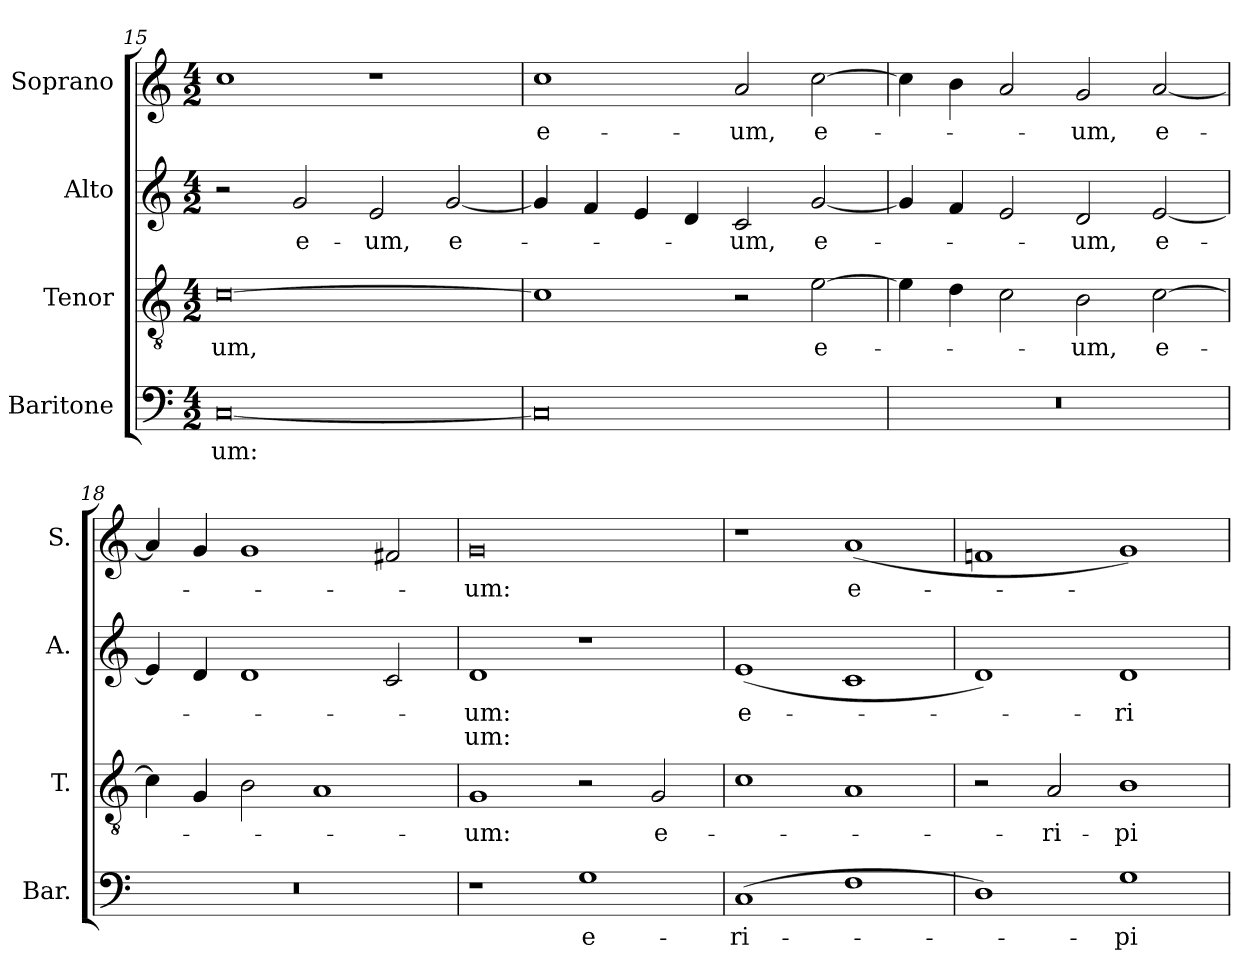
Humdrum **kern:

**kern	**text	**kern	**text	**kern	**text	**text	**kern	**text
*part4	*part4	*part3	*part3	*part2	*part2	*part2	*part1	*part1
*staff4	*staff4	*staff3	*staff3	*staff2	*staff2	*staff2	*staff1	*staff1
*I"Baritone	*	*I"Tenor	*	*I"Alto	*	*	*I"Soprano	*
*I'Bar.	*	*I'T.	*	*I'A.	*	*	*I'S.	*
!!LO:LB:g=z
*clefF4	*	*clefGv2	*	*clefG2	*	*	*clefG2	*
*	*	*ITrd7c12	*	*	*	*	*	*
*k[]	*	*k[]	*	*k[]	*	*	*k[]	*
*C:	*	*C:	*	*C:	*	*	*C:	*
*M4/2	*	*M4/2	*	*M4/2	*	*	*M4/2	*
=15	=15	=15	=15	=15	=15	=15	=15	=15
!	!LO:LY:b:color=#000000	!	!	!	!	!	!	!
!	!	!	!LO:LY:b:color=#000000	!	!	!	!	!
[0Ci	-um:	[0Ci	-um,	2r	.	.	1cci	.
!	!	!	!	!	!LO:LY:b:color=#000000	!	!	!
.	.	.	.	2gi/	e-	.	.	.
!	!	!	!	!	!LO:LY:b:color=#000000	!	!	!
.	.	.	.	2ei/	-um,	.	1r	.
!	!	!	!	!	!LO:LY:b:color=#000000	!	!	!
.	.	.	.	[2gi/	e-	.	.	.
=16	=16	=16	=16	=16	=16	=16	=16	=16
!	!	!	!	!	!	!	!	!LO:LY:b:color=#000000
0Ci]	.	1Ci]	.	4gi/]	.	.	1cci	e-
.	.	.	.	4fi/	.	.	.	.
.	.	.	.	4ei/	.	.	.	.
.	.	.	.	4di/	.	.	.	.
!	!	!	!	!	!LO:LY:b:color=#000000	!	!	!
!	!	!	!	!	!	!	!	!LO:LY:b:color=#000000
.	.	2r	.	2ci/	-um,	.	2ai/	-um,
!	!	!	!LO:LY:b:color=#000000	!	!	!	!	!
!	!	!	!	!	!LO:LY:b:color=#000000	!	!	!
!	!	!	!	!	!	!	!	!LO:LY:b:color=#000000
.	.	[2Ei\	e-	[2gi/	e-	.	[2cci\	e-
=17	=17	=17	=17	=17	=17	=17	=17	=17
!LO:N:vis=1	!	!	!	!	!	!	!	!
0r	.	4Ei\]	.	4gi/]	.	.	4cci\]	.
.	.	4Di\	.	4fi/	.	.	4bi\	.
.	.	2Ci\	.	2ei/	.	.	2ai/	.
!	!	!	!LO:LY:b:color=#000000	!	!	!	!	!
!	!	!	!	!	!LO:LY:b:color=#000000	!	!	!
!	!	!	!	!	!	!	!	!LO:LY:b:color=#000000
.	.	2BBi\	-um,	2di/	-um,	.	2gi/	-um,
!	!	!	!LO:LY:b:color=#000000	!	!	!	!	!
!	!	!	!	!	!LO:LY:b:color=#000000	!	!	!
!	!	!	!	!	!	!	!	!LO:LY:b:color=#000000
.	.	[2Ci\	e-	[2ei/	e-	.	[2ai/	e-
=18	=18	=18	=18	=18	=18	=18	=18	=18
!LO:N:vis=1	!	!	!	!	!	!	!	!
0r	.	4Ci\]	.	4ei/]	.	.	4ai/]	.
.	.	4GGi/	.	4di/	.	.	4gi/	.
.	.	2BBi\	.	1di	.	.	1gi	.
.	.	1AAi	.	.	.	.	.	.
.	.	.	.	2ci/	.	.	2f#Xi/	.
=19	=19	=19	=19	=19	=19	=19	=19	=19
!	!	!	!LO:LY:b:color=#000000	!	!	!	!	!
!	!	!	!	!	!LO:LY:b:color=#000000	!LO:LY:b:color=#000000	!	!
!	!	!	!	!	!	!	!	!LO:LY:b:color=#000000
1r	.	1GGi	-um:	1di	-um:	um:	0gi	-um:
!	!LO:LY:b:color=#000000	!	!	!	!	!	!	!
1Gi	e-	2r	.	1r	.	.	.	.
!	!	!	!LO:LY:b:color=#000000	!	!	!	!	!
.	.	2GGi/	e-	.	.	.	.	.
=20	=20	=20	=20	=20	=20	=20	=20	=20
!	!LO:LY:b:color=#000000	!	!	!	!	!	!	!
!	!	!	!	!	!LO:LY:b:color=#000000	!	!	!
(1Ci	-ri-	1Ci	.	(1ei	e-	.	1r	.
!	!	!	!	!	!	!	!	!LO:LY:b:color=#000000
1Fi	.	1AAi	.	1ci	.	.	(1ai	e-
=21	=21	=21	=21	=21	=21	=21	=21	=21
1Di)	.	2r	.	1di)	.	.	1fni	.
!	!	!	!LO:LY:b:color=#000000	!	!	!	!	!
.	.	2AAi/	-ri-	.	.	.	.	.
!	!LO:LY:b:color=#000000	!	!	!	!	!	!	!
!	!	!	!LO:LY:b:color=#000000	!	!	!	!	!
!	!	!	!	!	!LO:LY:b:color=#000000	!	!	!
1Gi	-pi-	1BBi	-pi-	1di	-ri-	.	1gi)	.
=	=	=	=	=	=	=	=	=
*-	*-	*-	*-	*-	*-	*-	*-	*-
